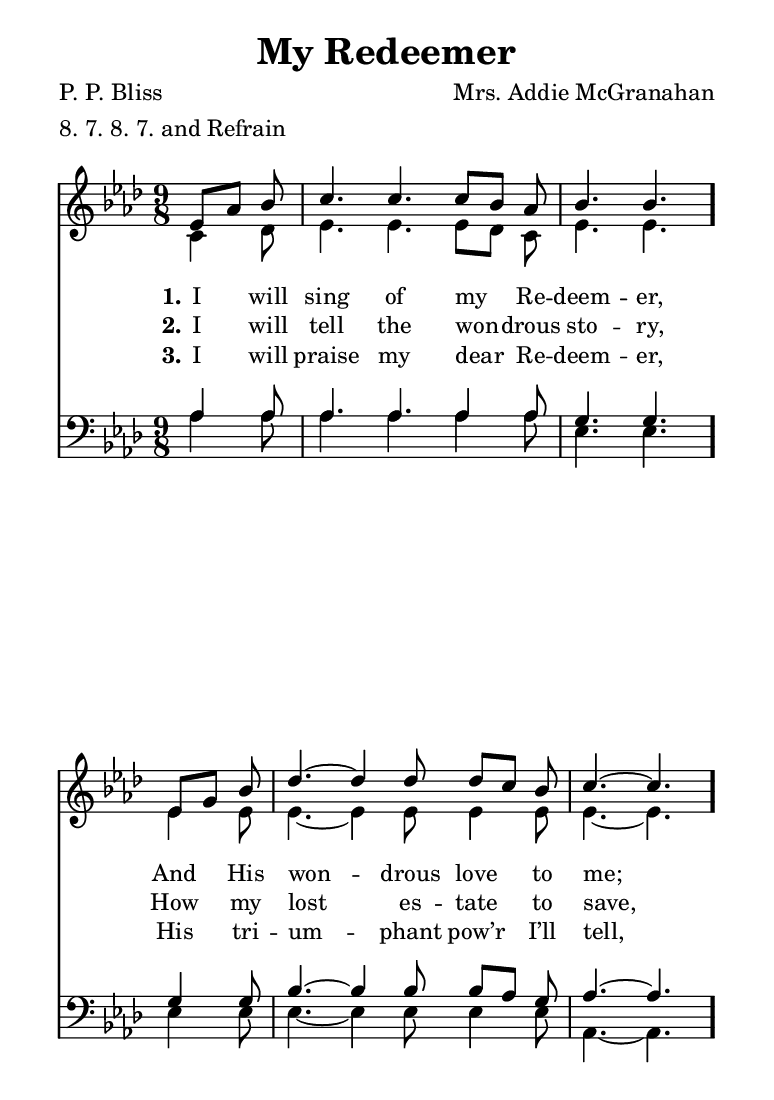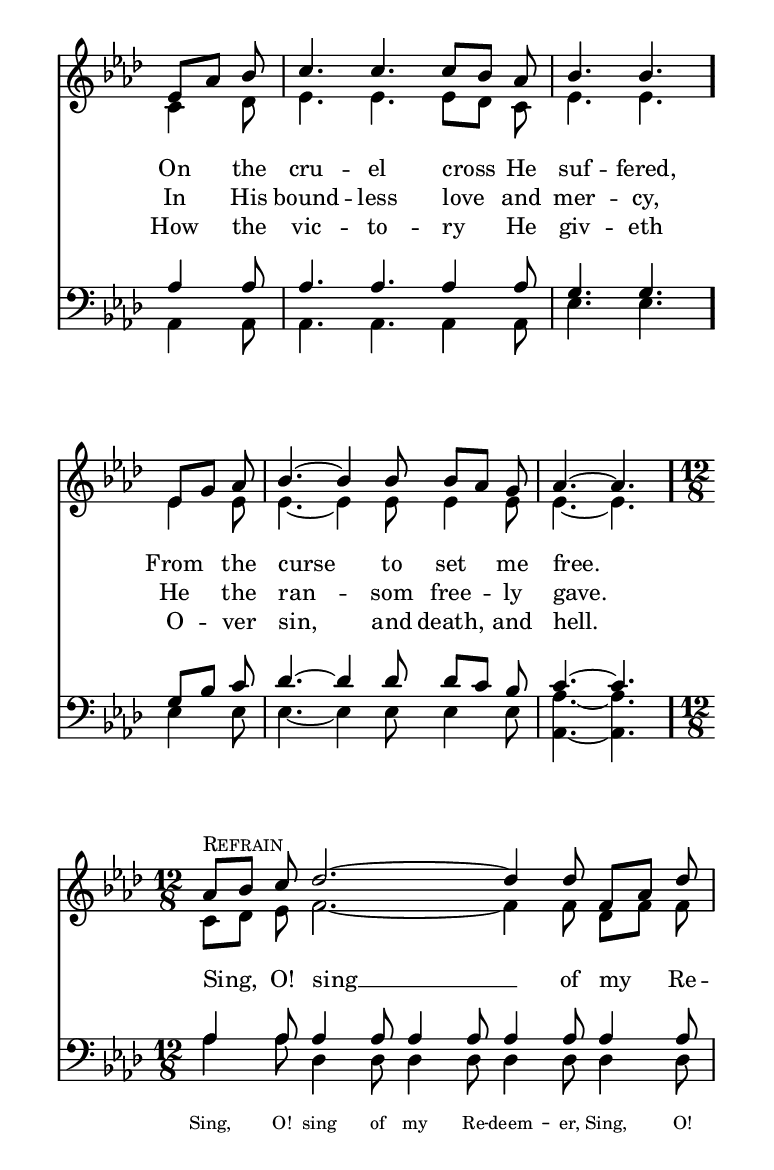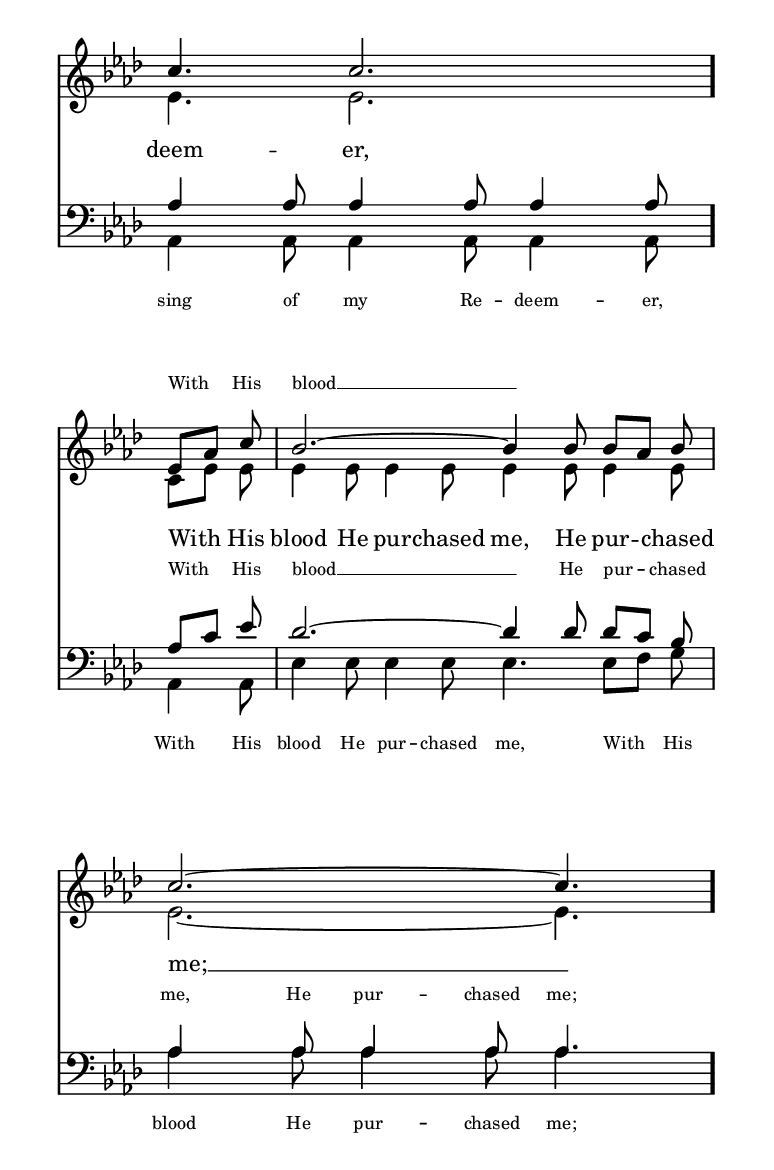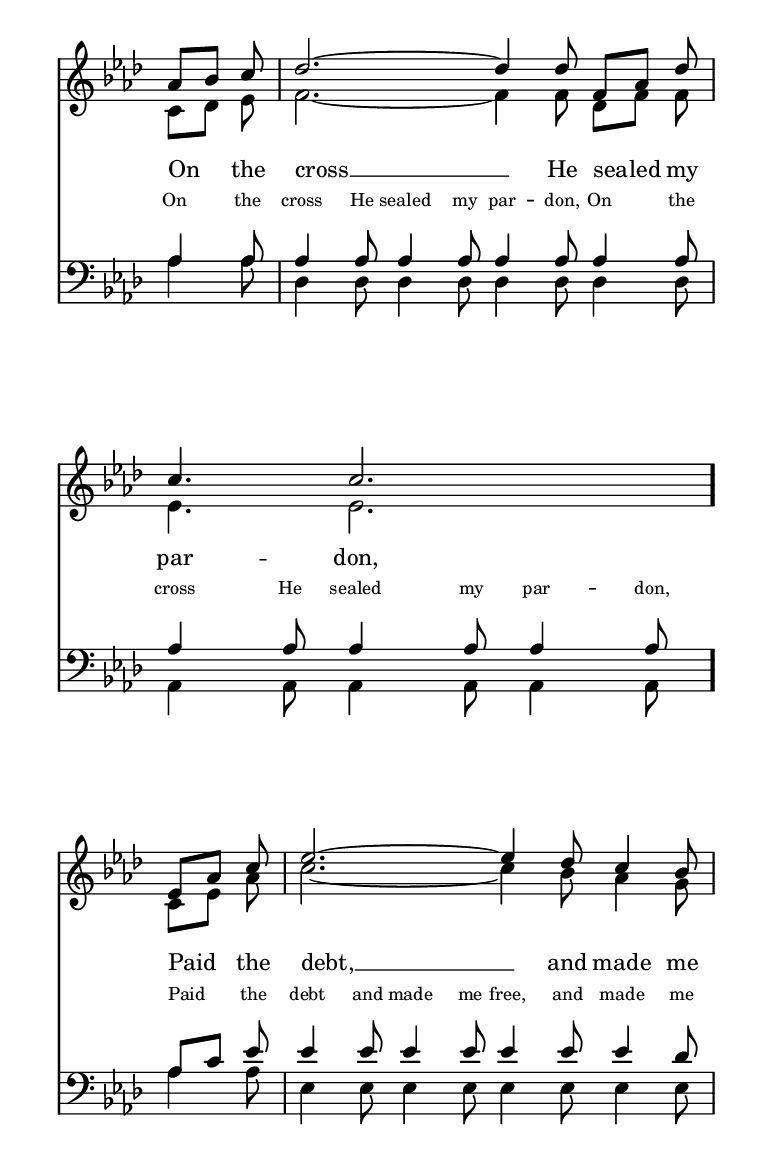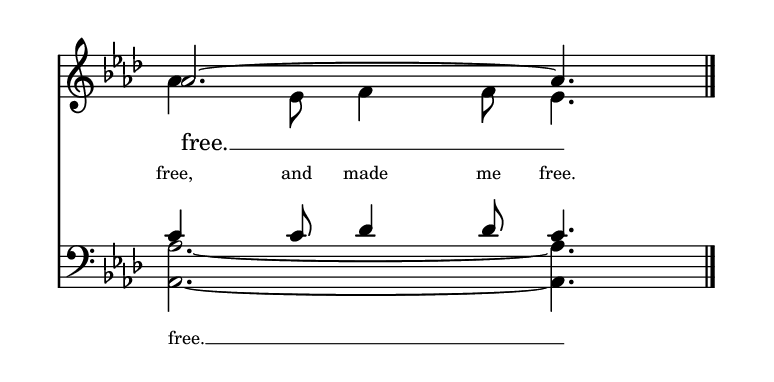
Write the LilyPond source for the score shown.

\include "common/global.ily"
\paper {
  \include "common/paper.ily"
  %ragged-bottom = ##t
  ragged-last-bottom = ##t
  systems-per-page = ##f
  page-count = #(cond (is-eogsized 2) (#t #f))
}

\header{
  hymnnumber = "23"
  title = "My Redeemer"
  tunename = ""
  meter = "8. 7. 8. 7. and Refrain"
  poet = "P. P. Bliss"
  composer = "Mrs. Addie McGranahan"
  %copyright = ""
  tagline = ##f
}

% for fermata in MIDI
ta = { \tempo 4=80 }
tb = { \tempo 4=40 }

patternAA = { c8[ c8] c8 | c4. c4. c8[ c8] c8         | c4. c4.         }
patternAB = { c4      c8 | c4. c4. c8[ c8] c8         | c4. c4.         }
patternAC = { c4      c8 | c4. c4. c4      c8         | c4. c4.         }
patternAD = { c8[ c8] c8 | c4. ~ c4 c8 c8[ c8] c8     | c4. ~ c4.       }
patternAE = { c4      c8 | c4. ~ c4 c8 c4      c8     | c4. ~ c4.       }
patternAF = { c4      c8 | c4. ~ c4 c8 c8[ c8] c8     | c4. ~ c4.       }

patternBA = { c8[ c8] c8 | c2. ~ c4 c8 c8[ c8] c8     | c4. c2.         }
patternBB = { c8[ c8] c8 | c2. ~ c4 c8 c8[ c8] c8     | c2. ~ c4.       }
patternBC = { c8[ c8] c8 | c4 c8 c4 c8 c4 c8 c4 c8    | c2. ~ c4.       }
patternBD = { c8[ c8] c8 | c2. ~ c4 c8 c4 c8          | c2. ~ c4.       }
patternBE = { c8[ c8] c8 | c2. ~ c4 c8 c4 c8          | c4 c8 c4 c8 c4. }

patternCA = { c4 c8      }
patternCB = { c8[ c8] c8 | c2. ~ c4 c8 c8[ c8] c8     | c4 c8 c4 c8 c4. }
patternCC = { c4 c8      | c4 c8 c4 c8 c4. c8[ c8] c8 | c4 c8 c4 c8 c4. }
patternCD = { c8[ c8] c8 | c4 c8 c4 c8 c4 c8 c4 c8    | c4 c8 c4 c8 c4. }
patternCE = { c4 c8      | c4 c8 c4 c8 c4 c8 c4 c8    | c2. ~ c4.       }

global = {
  \include "common/overrides.ily"
  \override Staff.TimeSignature.style = #'()
  \time 9/8
  \override Score.MetronomeMark.transparent = ##t % hide all fermata changes too
  \ta
  \key aes \major
  \partial 4.
  \autoBeamOff
}

notesSoprano = {
\global
\relative c' {

  \changePitch \patternAA { ees aes bes  | c c c bes aes           | bes bes }
  \changePitch \patternAD { ees, g bes   | des des des des c bes   | c c     }
  \changePitch \patternAA { ees, aes bes | c c c bes aes           | bes bes }
  \changePitch \patternAD { ees, g aes   | bes bes bes bes aes g   | aes aes }

  << s^\markup { \small \caps "Refrain"  }
  \time 12/8
  \set Timing.measurePosition = #(ly:make-moment -3 8)
  \changePitch \patternBA { aes bes c    | des des des f, aes des  | c c     } >>
  \changePitch \patternBB { ees, aes c   | bes bes bes bes aes bes | c c     }
  \changePitch \patternBA { aes bes c    | des des des f, aes des  | c c     }
  \changePitch \patternBD { ees, aes c   | ees ees des c bes       | aes aes }

  \bar "|."

}
}

notesAlto = {
\global
\relative e' {

  \changePitch \patternAB { c des     | ees ees ees des c               | ees ees         }
  \changePitch \patternAE { ees ees   | ees ees ees ees ees             | ees ees         }
  \changePitch \patternAB { c des     | ees ees ees des c               | ees ees         }
  \changePitch \patternAE { ees ees   | ees ees ees ees ees             | ees ees         }

  \changePitch \patternBA { c des ees | f f f des f f                   | ees ees         }
  \changePitch \patternBC { c ees ees | ees ees ees ees ees ees ees ees | ees ees         }
  \changePitch \patternBA { c des ees | f f f des f f                   | ees ees         }
  \changePitch \patternBE { c ees aes | c c bes aes g                   | aes ees f f ees }

}
}

notesTenor = {
\global
\relative a {

  \changePitch \patternAC { aes aes   | aes aes aes aes                 | g g                     }
  \changePitch \patternAF { g g       | bes bes bes bes aes g           | aes aes                 }
  \changePitch \patternAC { aes aes   | aes aes aes aes                 | g g                     }
  \changePitch \patternAD { g bes c   | des des des des c bes           | c c                     }

  \changePitch \patternCA { aes aes   | aes aes aes aes aes aes aes aes | aes aes aes aes aes aes }
  \changePitch \patternCB { aes c ees | des des des des c bes           | aes aes aes aes aes     }
  \changePitch \patternCA { aes aes   | aes aes aes aes aes aes aes aes | aes aes aes aes aes aes }
  \changePitch \patternCD { aes c ees | ees ees ees ees ees ees ees des | c c des des c           }

}
}

notesBass = {
\global
\relative f {

  \changePitch \patternAC { aes aes  | aes aes aes aes                  | ees ees                   }
  \changePitch \patternAE { ees ees  | ees ees ees ees ees              | aes, aes                  }
  \changePitch \patternAC { aes aes  | aes aes aes aes                  | ees' ees                  }
  \changePitch \patternAE { ees ees  | ees ees ees ees ees              | < aes aes, > < aes aes, > }

  \changePitch \patternCA { aes aes  | des, des des des des des des des | aes aes aes aes aes aes   }
  \changePitch \patternCC { aes aes  | ees' ees ees ees ees ees f g     | aes aes aes aes aes       }
  \changePitch \patternCA { aes aes  | des, des des des des des des des | aes aes aes aes aes aes   }
  \changePitch \patternCE { aes' aes | ees ees ees ees ees ees ees ees  | < aes aes, > < aes aes, > }

}
}

SopranoRefrainA = \lyricmode {

\override LyricText.font-size = #-2
\repeat unfold 38 { \skip 4 }
With His blood __

}

SopranoRefrainB = \lyricmode {

\repeat unfold 53 { \skip 4 }
Paid the debt, __ and made me free. __ \bar "." \break

}

% Also lead (soprano) for most of it (second line of refrain excepted)
% The alto also deviates from this on the fourth line of the refrain, but it is
% probably easier to divide them this way than an unanalysed alternative.
AltoRefrain = \lyricmode {

Sing, O! sing __ of my Re -- deem -- er, \bar "." \break
With His blood He pur -- chased me, He pur -- chased me; __ \bar "." \break
\pageBreak
On the cross __ He sealed my par -- don, \bar "." \break
%Paid the debt, __ and made me free. __ \bar "." \break

}

% This refrain not used in layout, just for lyrics extraction
RefrainA = \lyricmode {

Sing, O! sing of my Re -- deem -- er,
With His blood He pur -- chased me, He pur -- chased me;
On the cross He sealed my par -- don,
Paid the debt, and made me free.

}

TenorRefrain = \lyricmode {

\override LyricText.font-size = #-2
\repeat unfold 46 { \skip 4 }
With His blood __ He pur -- chased me, He pur -- chased me;
On the cross He sealed my par -- don, On the cross He sealed my par -- don,
Paid the debt and made me free, and made me free, and made me free.

}

BassRefrain = \lyricmode {

\override LyricText.font-size = #-2
\repeat unfold 30 { \skip 4 }
Sing, O! sing of my Re -- deem -- er, Sing, O! sing of my Re -- deem -- er,
With His blood He pur -- chased me, With His blood He pur -- chased me;
\repeat unfold 26 { \skip 4 }
free. __

}

wordsA = \lyricmode {
\set stanza = "1."

I will sing of my Re -- deem -- er, \bar "."
And His won -- drous love to me; \bar "." \break
On the cru -- el cross He suf -- fered, \bar "."
From the curse to set me free. \bar "." \break

}

wordsB = \lyricmode {
\set stanza = "2."

I will tell the won -- drous sto -- ry,
How my lost es -- tate to save,
In His bound -- less love and mer -- cy,
He the ran -- som free -- ly gave.

{ { \AltoRefrain } }

}

wordsC = \lyricmode {
\set stanza = "3."

I will praise my dear Re -- deem -- er,
His tri -- um -- phant pow’r I’ll tell,
How the vic -- to -- ry He giv -- eth
O -- ver sin, and death, and hell.

}

\score {
  \context ChoirStaff <<
    \context Staff = upper <<
      \set ChoirStaff.systemStartDelimiter = #'SystemStartBar
      \context Voice  = sopranos { \voiceOne << \notesSoprano >> }
      \context Voice  = altos { \voiceTwo << \notesAlto >> }
	  % Synch to altos for convenience
      \context Lyrics = one   \lyricsto altos \wordsA
      \context Lyrics = two   \lyricsto altos \wordsB
      \context Lyrics = three \lyricsto altos \wordsC
    >>
	\new Lyrics \with { alignAboveContext = upper } \lyricsto sopranos \SopranoRefrainA
	\new Lyrics \with { alignBelowContext = upper } \lyricsto sopranos \SopranoRefrainB
    \context Staff = men <<
      \clef bass
      \context Voice  = tenors { \voiceOne << \notesTenor >> }
      \context Voice  = basses { \voiceTwo << \notesBass >> }
    >>
	\new Lyrics \with { alignAboveContext = men } \lyricsto tenors \TenorRefrain
	\new Lyrics \with { alignBelowContext = men } \lyricsto basses \BassRefrain
  >>
  \layout {
    \include "common/layout.ily"
  }
  \midi{
    \include "common/midi.ily"
  }
}

\version "2.18.0"  % necessary for upgrading to future LilyPond versions.

% vi:set et ts=2 sw=2 ai nocindent syntax=lilypond:
